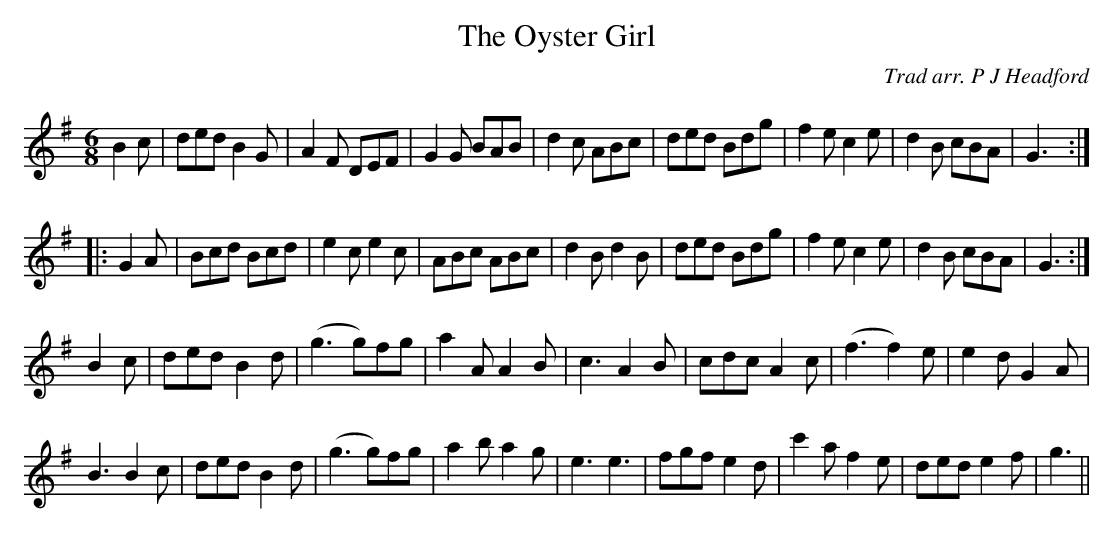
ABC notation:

X:1
T:Oyster Girl, The
M:6/8
L:1/8
C:Trad arr. P J Headford
K:G
B2c|ded B2G|A2F DEF|G2G BAB|
d2c ABc|ded Bdg|f2e c2e|d2B cBA|G3:|!
|:G2A|Bcd Bcd|e2c e2c|ABc ABc|
d2B d2B|ded Bdg|f2e c2e|d2B cBA|G3:|!
B2c|ded B2d|(g3g)fg|a2A A2B|
c3A2B|cdc A2c|(f3f2)e|e2d G2A|!
B3B2c|ded B2d|(g3g)fg|a2b a2g|
e3e3|fgf e2d|c'2a f2e|ded e2f|g3||
